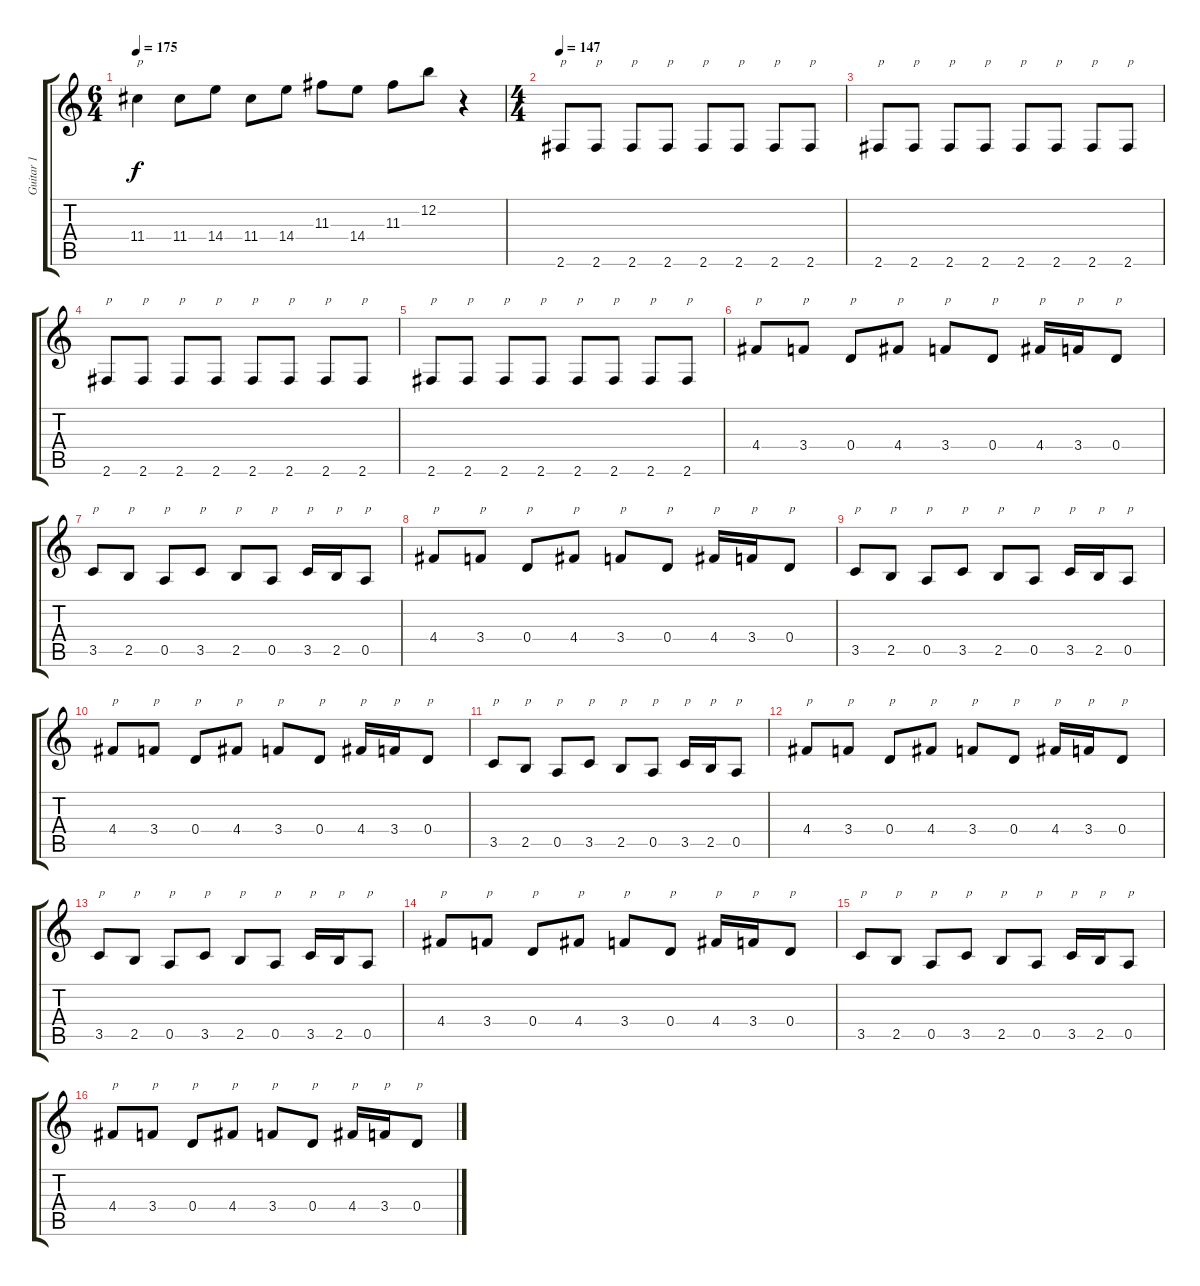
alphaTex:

\track ("Guitar 1" "Guitar 1") {instrument distortionguitar}
\staff {score tabs}
\tuning (E4 B3 G3 D3 A2 E2) {hide}
\ts (6 4)
\tempo 175
\clef g2
\ks c
11.4.4{txt "p" dy f} 11.4.8 14.4.8 11.4.8 14.4.8 11.3.8 14.4.8 11.3.8 12.2.8 r.4 |
\ts (4 4)
\tempo 147
2.6.8{txt "p"} 2.6.8{txt "p"} 2.6.8{txt "p"} 2.6.8{txt "p"} 2.6.8{txt "p"} 2.6.8{txt "p"} 2.6.8{txt "p"} 2.6.8{txt "p"} |
2.6.8{txt "p"} 2.6.8{txt "p"} 2.6.8{txt "p"} 2.6.8{txt "p"} 2.6.8{txt "p"} 2.6.8{txt "p"} 2.6.8{txt "p"} 2.6.8{txt "p"} |
2.6.8{txt "p"} 2.6.8{txt "p"} 2.6.8{txt "p"} 2.6.8{txt "p"} 2.6.8{txt "p"} 2.6.8{txt "p"} 2.6.8{txt "p"} 2.6.8{txt "p"} |
2.6.8{txt "p"} 2.6.8{txt "p"} 2.6.8{txt "p"} 2.6.8{txt "p"} 2.6.8{txt "p"} 2.6.8{txt "p"} 2.6.8{txt "p"} 2.6.8{txt "p"} |
4.4.8{txt "p"} 3.4.8{txt "p"} 0.4.8{txt "p"} 4.4.8{txt "p"} 3.4.8{txt "p"} 0.4.8{txt "p"} 4.4.16{txt "p"} 3.4.16{txt "p"} 0.4.8{txt "p"} |
3.5.8{txt "p"} 2.5.8{txt "p"} 0.5.8{txt "p"} 3.5.8{txt "p"} 2.5.8{txt "p"} 0.5.8{txt "p"} 3.5.16{txt "p"} 2.5.16{txt "p"} 0.5.8{txt "p"} |
4.4.8{txt "p"} 3.4.8{txt "p"} 0.4.8{txt "p"} 4.4.8{txt "p"} 3.4.8{txt "p"} 0.4.8{txt "p"} 4.4.16{txt "p"} 3.4.16{txt "p"} 0.4.8{txt "p"} |
3.5.8{txt "p"} 2.5.8{txt "p"} 0.5.8{txt "p"} 3.5.8{txt "p"} 2.5.8{txt "p"} 0.5.8{txt "p"} 3.5.16{txt "p"} 2.5.16{txt "p"} 0.5.8{txt "p"} |
4.4.8{txt "p"} 3.4.8{txt "p"} 0.4.8{txt "p"} 4.4.8{txt "p"} 3.4.8{txt "p"} 0.4.8{txt "p"} 4.4.16{txt "p"} 3.4.16{txt "p"} 0.4.8{txt "p"} |
3.5.8{txt "p"} 2.5.8{txt "p"} 0.5.8{txt "p"} 3.5.8{txt "p"} 2.5.8{txt "p"} 0.5.8{txt "p"} 3.5.16{txt "p"} 2.5.16{txt "p"} 0.5.8{txt "p"} |
4.4.8{txt "p"} 3.4.8{txt "p"} 0.4.8{txt "p"} 4.4.8{txt "p"} 3.4.8{txt "p"} 0.4.8{txt "p"} 4.4.16{txt "p"} 3.4.16{txt "p"} 0.4.8{txt "p"} |
3.5.8{txt "p"} 2.5.8{txt "p"} 0.5.8{txt "p"} 3.5.8{txt "p"} 2.5.8{txt "p"} 0.5.8{txt "p"} 3.5.16{txt "p"} 2.5.16{txt "p"} 0.5.8{txt "p"} |
4.4.8{txt "p"} 3.4.8{txt "p"} 0.4.8{txt "p"} 4.4.8{txt "p"} 3.4.8{txt "p"} 0.4.8{txt "p"} 4.4.16{txt "p"} 3.4.16{txt "p"} 0.4.8{txt "p"} |
3.5.8{txt "p"} 2.5.8{txt "p"} 0.5.8{txt "p"} 3.5.8{txt "p"} 2.5.8{txt "p"} 0.5.8{txt "p"} 3.5.16{txt "p"} 2.5.16{txt "p"} 0.5.8{txt "p"} |
4.4.8{txt "p"} 3.4.8{txt "p"} 0.4.8{txt "p"} 4.4.8{txt "p"} 3.4.8{txt "p"} 0.4.8{txt "p"} 4.4.16{txt "p"} 3.4.16{txt "p"} 0.4.8{txt "p"}
